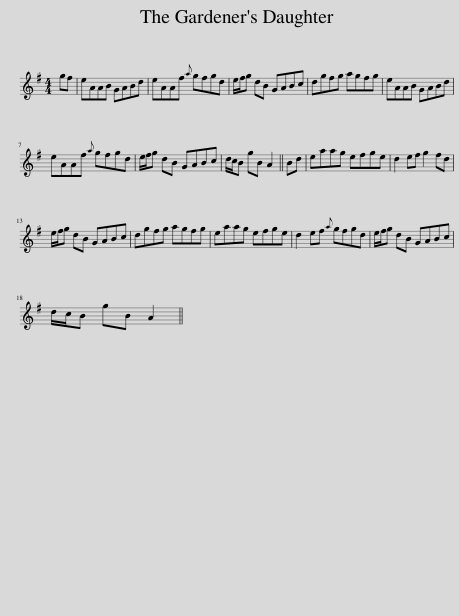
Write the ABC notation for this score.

X:1
L:1/8
M:4/4
I:linebreak $
K:G
V:1 treble
V:1
 gf | eAAB GABd | eAAf{a} gfgd | e/f/g dB GABc | dgfg agfg | %5
 eAAB GABd |$ eAAf{a} gfgd | e/f/g dB GABc | d/c/B gB A2 || Bd | %10
 eaag efge | d2 ef g2 fd |$ e/f/g dB GABc | dgfg agfg | eaag efge | %15
 d2 ef{a} gfgd | e/f/g dB GABc |$ d/c/B gB A2 || %18
